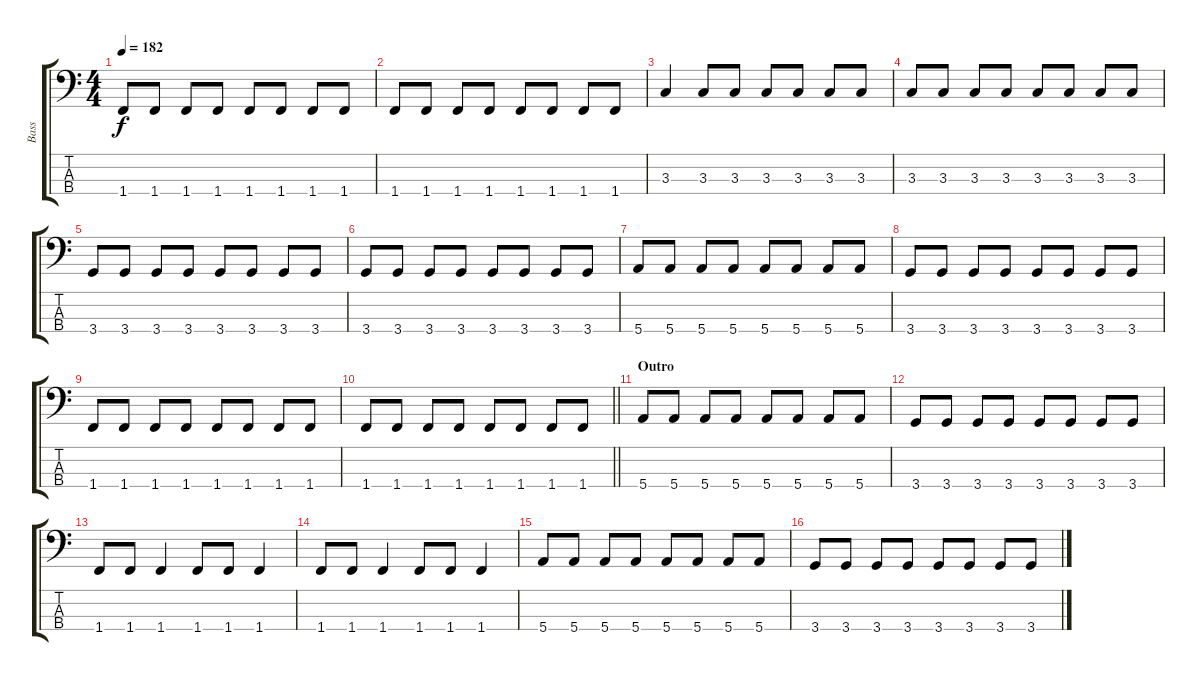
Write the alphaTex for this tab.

\track ("Bass" "Bass") {instrument electricbasspick}
\staff {score tabs}
\tuning (G2 D2 A1 E1) {hide}
\ts (4 4)
\tempo 182
\clef f4
\ks c
1.4.8{dy f} 1.4.8 1.4.8 1.4.8 1.4.8 1.4.8 1.4.8 1.4.8 |
1.4.8 1.4.8 1.4.8 1.4.8 1.4.8 1.4.8 1.4.8 1.4.8 |
3.3.4 3.3.8 3.3.8 3.3.8 3.3.8 3.3.8 3.3.8 |
3.3.8 3.3.8 3.3.8 3.3.8 3.3.8 3.3.8 3.3.8 3.3.8 |
3.4.8 3.4.8 3.4.8 3.4.8 3.4.8 3.4.8 3.4.8 3.4.8 |
3.4.8 3.4.8 3.4.8 3.4.8 3.4.8 3.4.8 3.4.8 3.4.8 |
5.4.8 5.4.8 5.4.8 5.4.8 5.4.8 5.4.8 5.4.8 5.4.8 |
3.4.8 3.4.8 3.4.8 3.4.8 3.4.8 3.4.8 3.4.8 3.4.8 |
1.4.8 1.4.8 1.4.8 1.4.8 1.4.8 1.4.8 1.4.8 1.4.8 |
\barLineRight lightlight
1.4.8 1.4.8 1.4.8 1.4.8 1.4.8 1.4.8 1.4.8 1.4.8 |
\section ("" "Outro")
5.4.8 5.4.8 5.4.8 5.4.8 5.4.8 5.4.8 5.4.8 5.4.8 |
3.4.8 3.4.8 3.4.8 3.4.8 3.4.8 3.4.8 3.4.8 3.4.8 |
1.4.8 1.4.8 1.4.4 1.4.8 1.4.8 1.4.4 |
1.4.8 1.4.8 1.4.4 1.4.8 1.4.8 1.4.4 |
5.4.8 5.4.8 5.4.8 5.4.8 5.4.8 5.4.8 5.4.8 5.4.8 |
3.4.8 3.4.8 3.4.8 3.4.8 3.4.8 3.4.8 3.4.8 3.4.8
